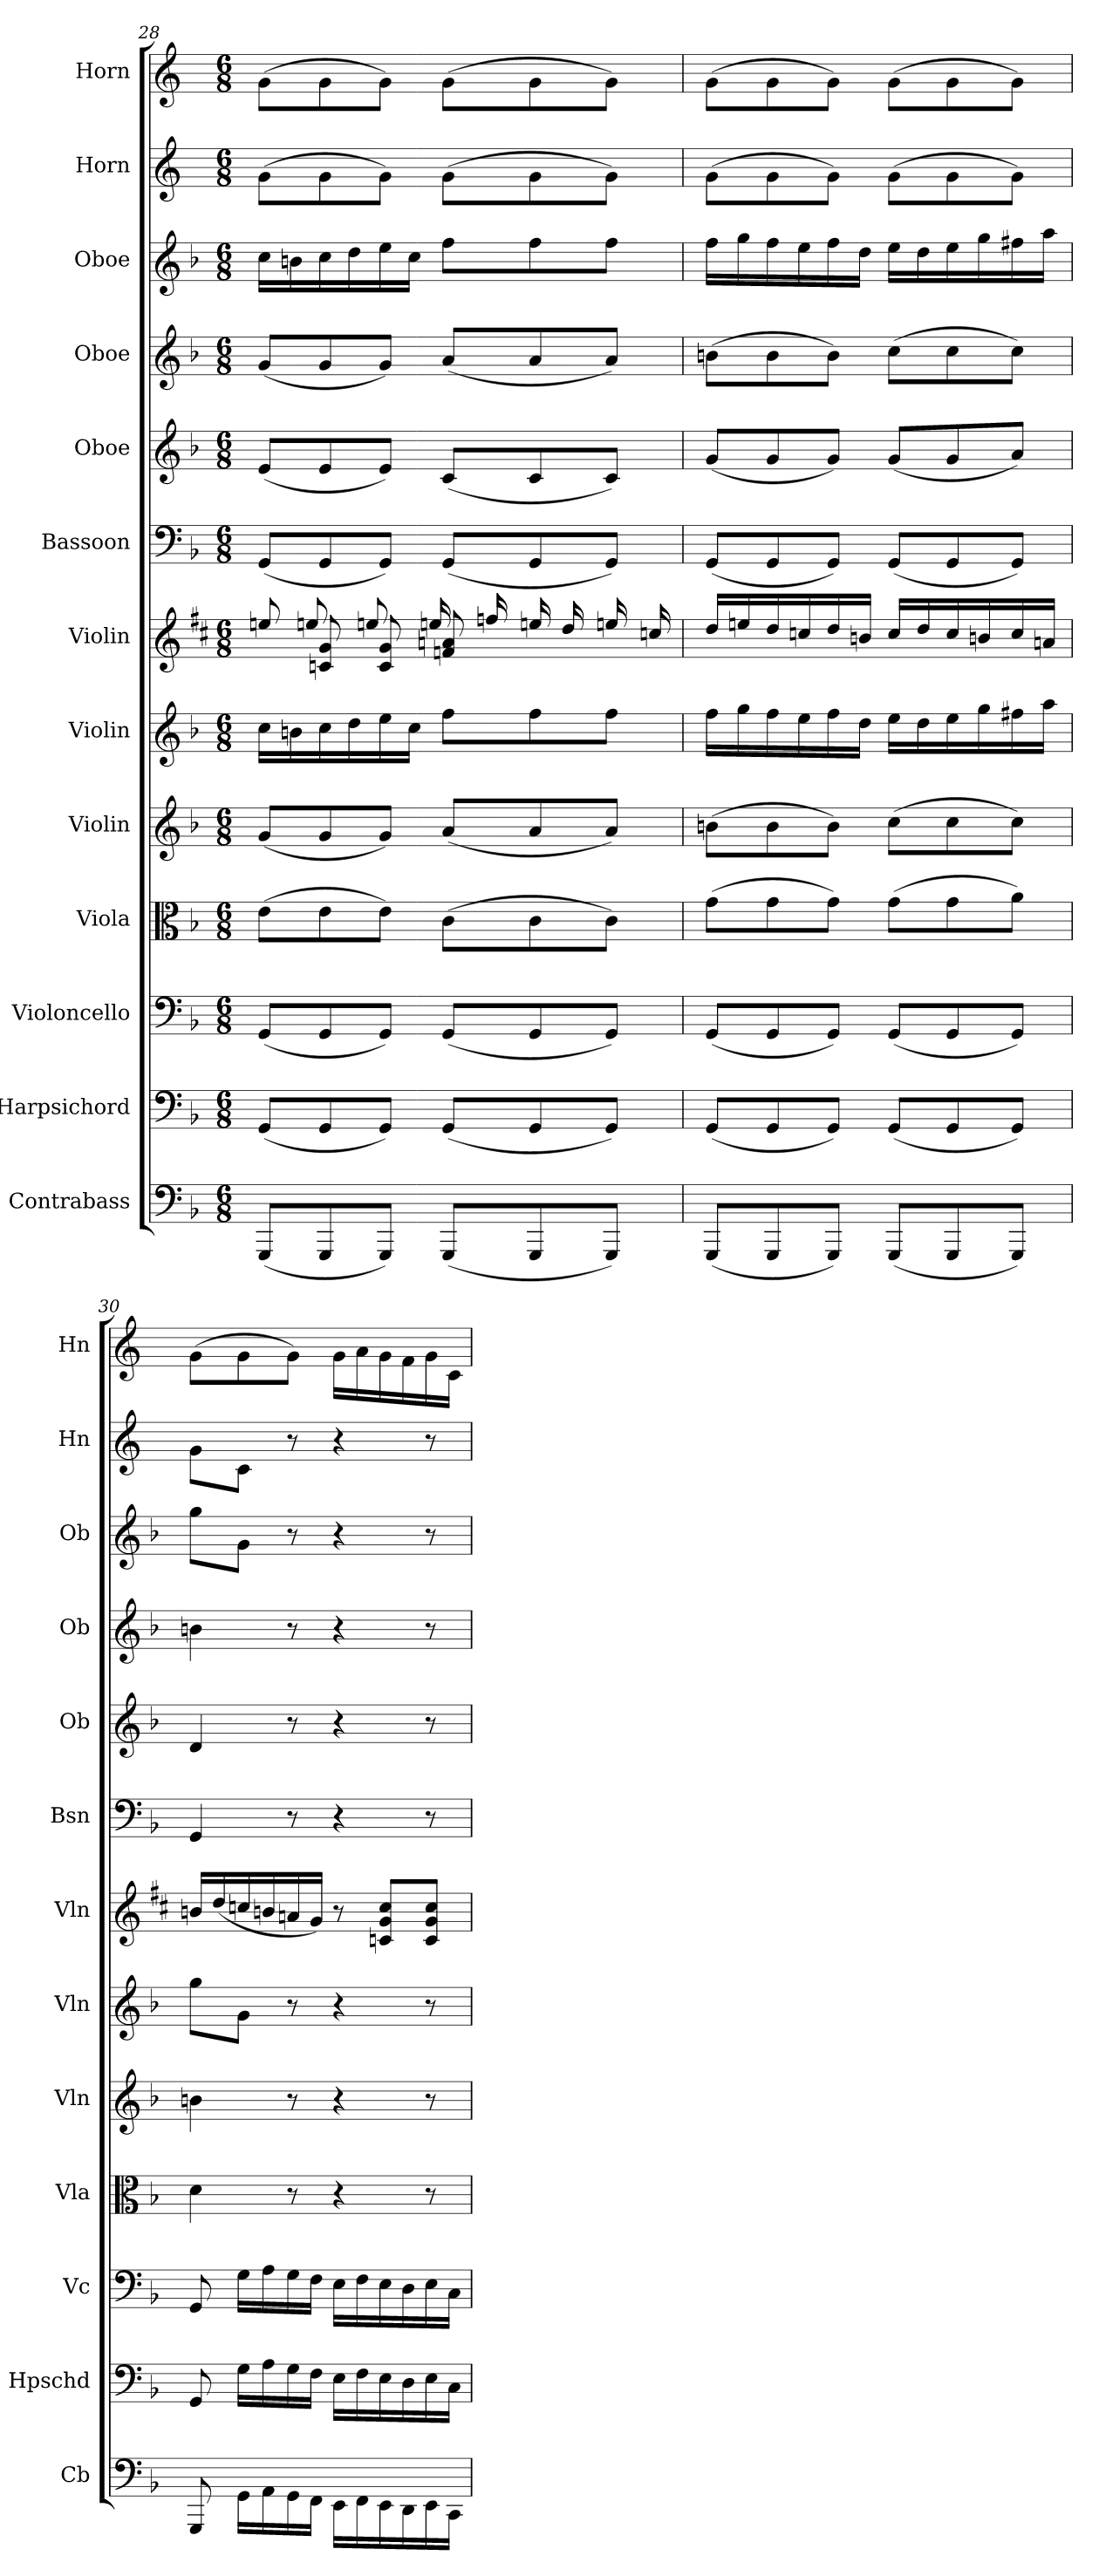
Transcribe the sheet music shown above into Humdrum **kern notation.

**kern	**kern	**kern	**kern	**kern	**kern	**kern	**kern	**kern	**kern	**kern	**kern	**kern
*part13	*part12	*part11	*part10	*part9	*part8	*part7	*part6	*part5	*part4	*part3	*part2	*part1
*staff13	*staff12	*staff11	*staff10	*staff9	*staff8	*staff7	*staff6	*staff5	*staff4	*staff3	*staff2	*staff1
*I"Contrabass	*I"Harpsichord	*I"Violoncello	*I"Viola	*I"Violin	*I"Violin	*I"Violin	*I"Bassoon	*I"Oboe	*I"Oboe	*I"Oboe	*I"Horn	*I"Horn
*I'Cb	*I'Hpschd	*I'Vc	*I'Vla	*I'Vln	*I'Vln	*I'Vln	*I'Bsn	*I'Ob	*I'Ob	*I'Ob	*I'Hn	*I'Hn
*clefF4	*clefF4	*clefF4	*clefC3	*clefG2	*clefG2	*clefG2	*clefF4	*clefG2	*clefG2	*clefG2	*clefG2	*clefG2
*ITrd7c12	*	*	*	*	*	*	*	*	*	*	*ITrd4c7	*ITrd4c7
*k[b-]	*k[b-]	*k[b-]	*k[b-]	*k[b-]	*k[b-]	*k[f#c#]	*k[b-]	*k[b-]	*k[b-]	*k[b-]	*k[b-]	*k[b-]
*F:	*F:	*F:	*F:	*F:	*F:	*D:	*F:	*F:	*F:	*F:	*F:	*F:
*M6/8	*M6/8	*M6/8	*M6/8	*M6/8	*M6/8	*M6/8	*M6/8	*M6/8	*M6/8	*M6/8	*M6/8	*M6/8
=28	=28	=28	=28	=28	=28	=28	=28	=28	=28	=28	=28	=28
*	*	*	*	*	*	*^	*	*	*	*	*	*
(8GGGG/L	(8GG/L	(8GG/L	(8e\L	(8g/L	16cc\LL	8een/	8ryy	(8GG/L	(8e/L	(8g/L	16cc\LL	(8c\L	(8c\L
.	.	.	.	.	16bn\	.	.	.	.	.	16bn\	.	.
8GGGG/	8GG/	8GG/	8e\	8g/	16cc\	8cn/ 8g/	8een/	8GG/	8e/	8g/	16cc\	8c\	8c\
.	.	.	.	.	16dd\	.	.	.	.	.	16dd\	.	.
8GGGG/J)	8GG/J)	8GG/J)	8e\J)	8g/J)	16ee\	8c/ 8g/	8een/	8GG/J)	8e/J)	8g/J)	16ee\	8c\J)	8c\J)
.	.	.	.	.	16cc\JJ	.	.	.	.	.	16cc\JJ	.	.
(8GGGG/L	(8GG/L	(8GG/L	(8c\L	(8a/L	8ff\L	8fn/ 8an/	16een/	(8GG/L	(8c/L	(8a/L	8ff\L	(8c\L	(8c\L
.	.	.	.	.	.	.	16ffn/	.	.	.	.	.	.
8GGGG/	8GG/	8GG/	8c\	8a/	8ff\	16een/	4ryy	8GG/	8c/	8a/	8ff\	8c\	8c\
.	.	.	.	.	.	16dd/	.	.	.	.	.	.	.
8GGGG/J)	8GG/J)	8GG/J)	8c\J)	8a/J)	8ff\J	16een/	.	8GG/J)	8c/J)	8a/J)	8ff\J	8c\J)	8c\J)
.	.	.	.	.	.	16ccn/	.	.	.	.	.	.	.
*	*	*	*	*	*	*v	*v	*	*	*	*	*	*
=29	=29	=29	=29	=29	=29	=29	=29	=29	=29	=29	=29	=29
(8GGGG/L	(8GG/L	(8GG/L	(8g\L	(8bn\L	16ff\LL	16dd/LL	(8GG/L	(8g/L	(8bn\L	16ff\LL	(8c\L	(8c\L
.	.	.	.	.	16gg\	16een/	.	.	.	16gg\	.	.
8GGGG/	8GG/	8GG/	8g\	8b\	16ff\	16dd/	8GG/	8g/	8b\	16ff\	8c\	8c\
.	.	.	.	.	16ee\	16ccn/	.	.	.	16ee\	.	.
8GGGG/J)	8GG/J)	8GG/J)	8g\J)	8b\J)	16ff\	16dd/	8GG/J)	8g/J)	8b\J)	16ff\	8c\J)	8c\J)
.	.	.	.	.	16dd\JJ	16bn/JJ	.	.	.	16dd\JJ	.	.
(8GGGG/L	(8GG/L	(8GG/L	(8g\L	(8cc\L	16ee\LL	16cc/LL	(8GG/L	(8g/L	(8cc\L	16ee\LL	(8c\L	(8c\L
.	.	.	.	.	16dd\	16dd/	.	.	.	16dd\	.	.
8GGGG/	8GG/	8GG/	8g\	8cc\	16ee\	16cc/	8GG/	8g/	8cc\	16ee\	8c\	8c\
.	.	.	.	.	16gg\	16bn/	.	.	.	16gg\	.	.
8GGGG/J)	8GG/J)	8GG/J)	8a\J)	8cc\J)	16ff#X\	16cc/	8GG/J)	8a/J)	8cc\J)	16ff#X\	8c\J)	8c\J)
.	.	.	.	.	16aa\JJ	16an/JJ	.	.	.	16aa\JJ	.	.
=30	=30	=30	=30	=30	=30	=30	=30	=30	=30	=30	=30	=30
8GGGG/	8GG/	8GG/	4d\	4bn\	8gg\L	16bn/LL	4GG/	4d/	4bn\	8gg\L	8c\L	(8c\L
.	.	.	.	.	.	(16dd/	.	.	.	.	.	.
16GGG\LL	16G\LL	16G\LL	.	.	8g\J	16ccn/	.	.	.	8g\J	8F\J	8c\
16AAA\	16A\	16A\	.	.	.	16bn/	.	.	.	.	.	.
16GGG\	16G\	16G\	8r	8r	8r	16an/	8r	8r	8r	8r	8r	8c\J)
16FFF\JJ	16F\JJ	16F\JJ	.	.	.	16g/JJ)	.	.	.	.	.	.
16EEE\LL	16E\LL	16E\LL	4r	4r	4r	8r	4r	4r	4r	4r	4r	16c\LL
16FFF\	16F\	16F\	.	.	.	.	.	.	.	.	.	16d\
16EEE\	16E\	16E\	.	.	.	8cn/ 8g/ 8cc/L	.	.	.	.	.	16c\
16DDD\	16D\	16D\	.	.	.	.	.	.	.	.	.	16B-\
16EEE\	16E\	16E\	8r	8r	8r	8c/ 8g/ 8cc/J	8r	8r	8r	8r	8r	16c\
16CCC\JJ	16C\JJ	16C\JJ	.	.	.	.	.	.	.	.	.	16F\JJ
=	=	=	=	=	=	=	=	=	=	=	=	=
*-	*-	*-	*-	*-	*-	*-	*-	*-	*-	*-	*-	*-
